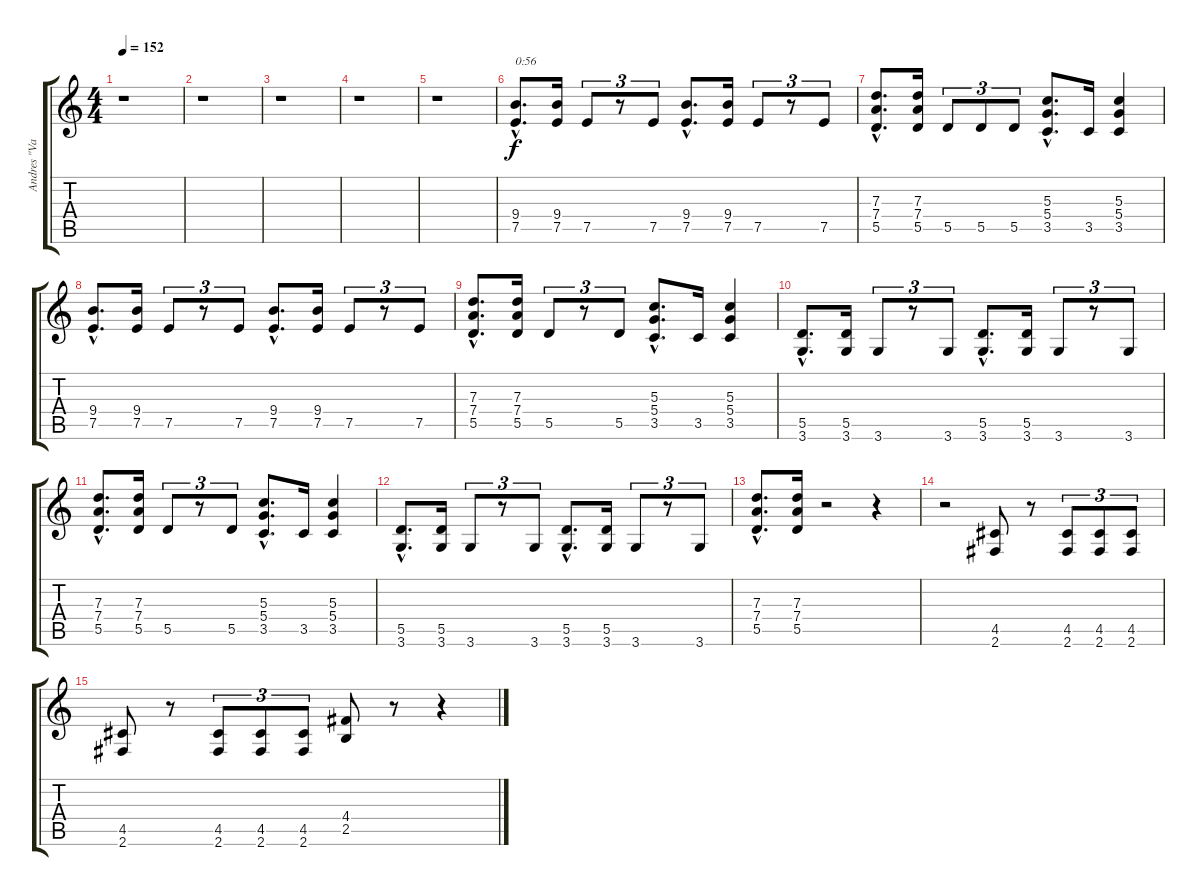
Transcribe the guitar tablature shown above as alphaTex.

\track ("Andres \"Vaca\" Barrios" "Andres \"Va") {instrument distortionguitar}
\staff {score tabs}
\tuning (E4 B3 G3 D3 A2 E2) {hide}
\ts (4 4)
\tempo 152
\clef g2
\ks c
r.1{dy f} |
r.1 |
r.1 |
r.1 |
r.1 |
(9.4{hac} 7.5{hac}).8{d txt "0:56"} (9.4 7.5).16 7.5.8{tu (3 2)} r.8{tu (3 2)} 7.5.8{tu (3 2)} (9.4{hac} 7.5{hac}).8{d} (9.4 7.5).16 7.5.8{tu (3 2)} r.8{tu (3 2)} 7.5.8{tu (3 2)} |
(7.3{hac} 7.4{hac} 5.5{hac}).8{d} (7.3 7.4 5.5).16 5.5.8{tu (3 2)} 5.5.8{tu (3 2)} 5.5.8{tu (3 2)} (5.3{hac} 5.4{hac} 3.5{hac}).8{d} 3.5.16 (5.3 5.4 3.5).4 |
(9.4{hac} 7.5{hac}).8{d} (9.4 7.5).16 7.5.8{tu (3 2)} r.8{tu (3 2)} 7.5.8{tu (3 2)} (9.4{hac} 7.5{hac}).8{d} (9.4 7.5).16 7.5.8{tu (3 2)} r.8{tu (3 2)} 7.5.8{tu (3 2)} |
(7.3{hac} 7.4{hac} 5.5{hac}).8{d} (7.3 7.4 5.5).16 5.5.8{tu (3 2)} r.8{tu (3 2)} 5.5.8{tu (3 2)} (5.3{hac} 5.4{hac} 3.5{hac}).8{d} 3.5.16 (5.3 5.4 3.5).4 |
(5.5{hac} 3.6{hac}).8{d} (5.5 3.6).16 3.6.8{tu (3 2)} r.8{tu (3 2)} 3.6.8{tu (3 2)} (5.5{hac} 3.6{hac}).8{d} (5.5 3.6).16 3.6.8{tu (3 2)} r.8{tu (3 2)} 3.6.8{tu (3 2)} |
(7.3{hac} 7.4{hac} 5.5{hac}).8{d} (7.3 7.4 5.5).16 5.5.8{tu (3 2)} r.8{tu (3 2)} 5.5.8{tu (3 2)} (5.3{hac} 5.4{hac} 3.5{hac}).8{d} 3.5.16 (5.3 5.4 3.5).4 |
(5.5{hac} 3.6{hac}).8{d} (5.5 3.6).16 3.6.8{tu (3 2)} r.8{tu (3 2)} 3.6.8{tu (3 2)} (5.5{hac} 3.6{hac}).8{d} (5.5 3.6).16 3.6.8{tu (3 2)} r.8{tu (3 2)} 3.6.8{tu (3 2)} |
(7.3{hac} 7.4{hac} 5.5{hac}).8{d} (7.3 7.4 5.5).16 r.2 r.4 |
r.2 (4.5 2.6).8 r.8 (4.5 2.6).8{tu (3 2)} (4.5 2.6).8{tu (3 2)} (4.5 2.6).8{tu (3 2)} |
(4.5 2.6).8 r.8 (4.5 2.6).8{tu (3 2)} (4.5 2.6).8{tu (3 2)} (4.5 2.6).8{tu (3 2)} (4.4 2.5).8 r.8 r.4
